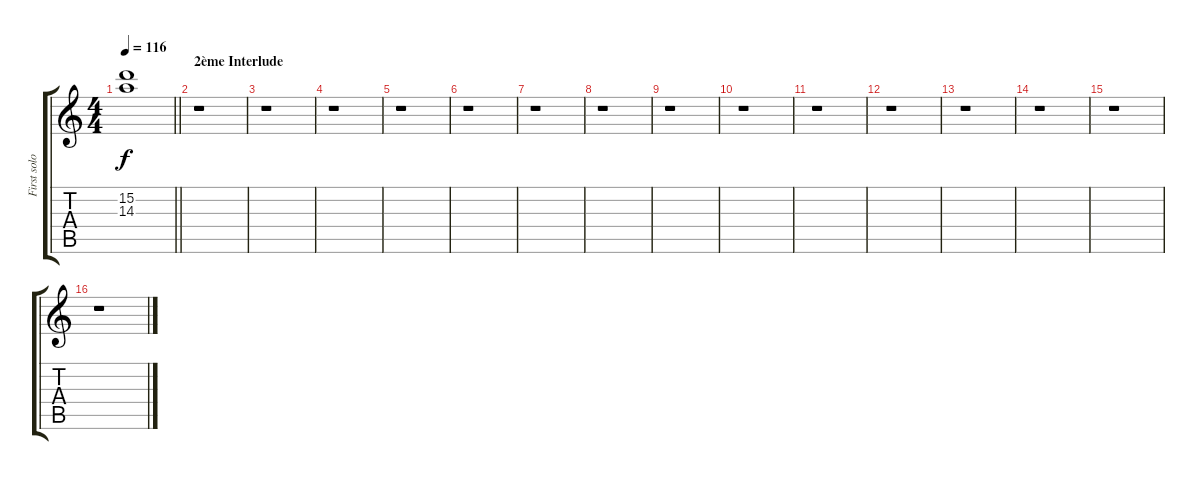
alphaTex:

\track ("First solo" "First solo") {instrument distortionguitar}
\staff {score tabs}
\tuning (E4 B3 G3 D3 A2 E2) {hide}
\ts (4 4)
\tempo 116
\clef g2
\barLineRight lightlight
\ks c
(15.2{t} 14.3{t}).1{dy f} |
\section ("" "2ème Interlude")
r.1 |
r.1 |
r.1 |
r.1 |
r.1 |
r.1 |
r.1 |
r.1 |
r.1 |
r.1 |
r.1 |
r.1 |
r.1 |
r.1 |
r.1
